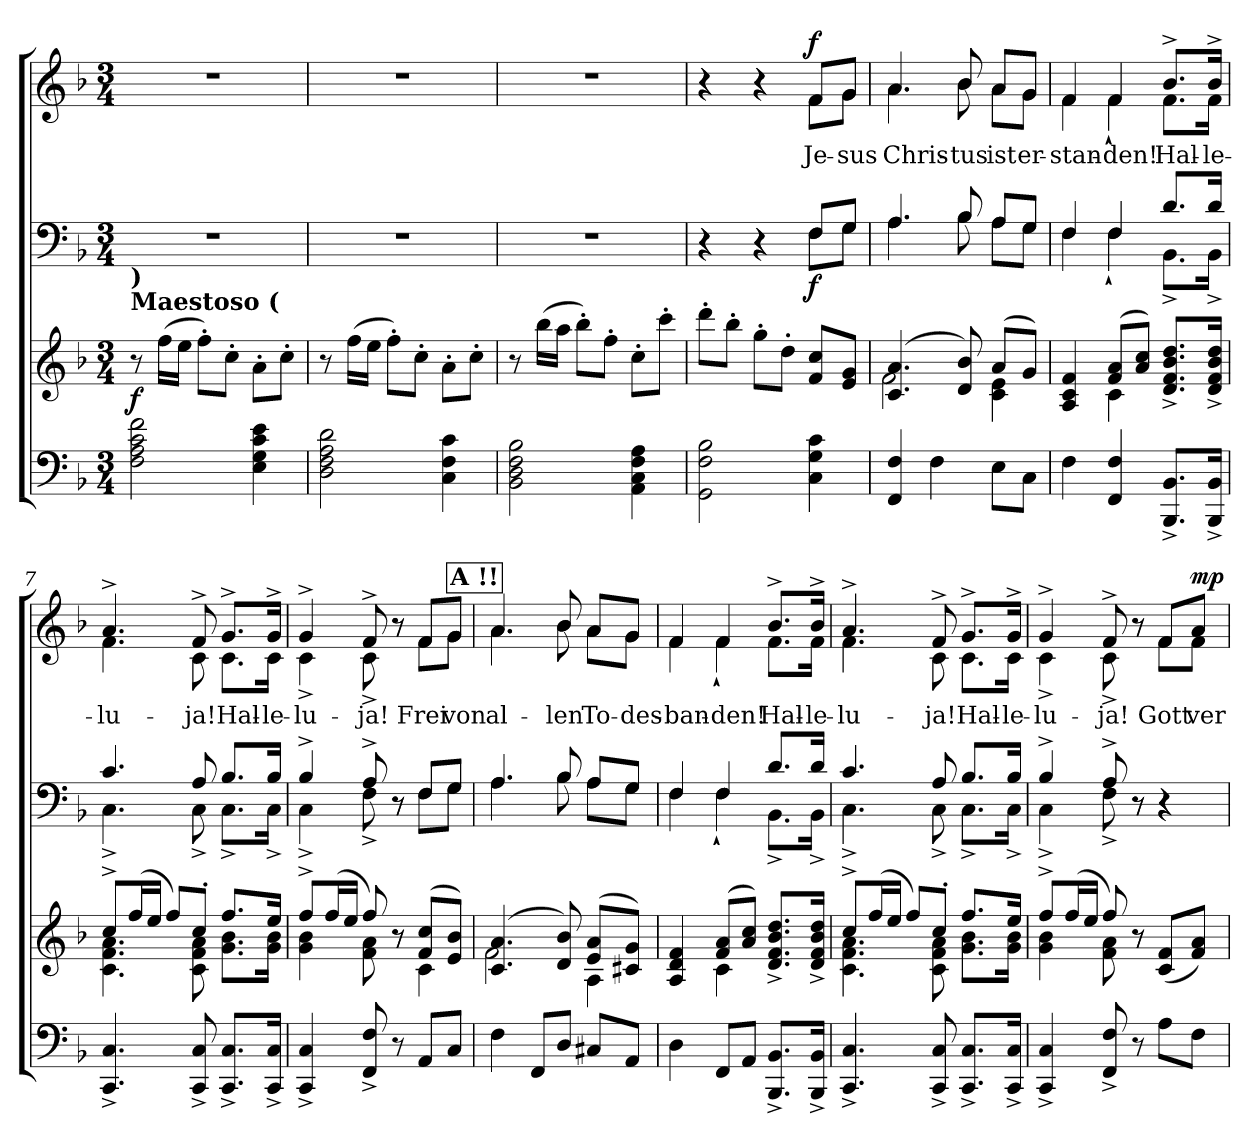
**kern	**kern	**dynam	**kern	**dynam	**kern	**text	**dynam
*part3	*part3	*part3	*part2	*part2	*part1	*part1	*part1
*staff4	*staff3	*staff3/4	*staff2	*staff2	*staff1	*staff1	*staff1
*clefF4	*clefG2	*	*clefF4	*	*clefG2	*	*
*k[b-]	*k[b-]	*	*k[b-]	*	*k[b-]	*	*
*F:	*F:	*	*F:	*	*F:	*	*
*M3/4	*M3/4	*	*M3/4	*	*M3/4	*	*
*MM104	*MM104	*	*MM104	*	*MM104	*	*
=1	=1	=1	=1	=1	=1	=1	=1
!	!LO:TX:a:B:t=Maestoso (	!	!	!	!	!	!
!	!LO:TX:a:B:t=)	!	!	!	!	!	!
!	!	!LO:DY:b	!	!	!	!	!
2F\ 2A\ 2c\ 2f\	8r	f	2.r	.	2.r	.	.
.	(>16ff\LL	.	.	.	.	.	.
.	16ee\JJ	.	.	.	.	.	.
.	8ff'>\L)	.	.	.	.	.	.
.	8cc'>\J	.	.	.	.	.	.
4E\ 4G\ 4c\ 4e\	8a'>\L	.	.	.	.	.	.
.	8cc'>\J	.	.	.	.	.	.
=2	=2	=2	=2	=2	=2	=2	=2
2D\ 2F\ 2A\ 2d\	8r	.	2.r	.	2.r	.	.
.	(>16ff\LL	.	.	.	.	.	.
.	16ee\JJ	.	.	.	.	.	.
.	8ff'>\L)	.	.	.	.	.	.
.	8cc'>\J	.	.	.	.	.	.
4C\ 4F\ 4c\	8a'>\L	.	.	.	.	.	.
.	8cc'>\J	.	.	.	.	.	.
=3	=3	=3	=3	=3	=3	=3	=3
2BB-\ 2D\ 2F\ 2B-\	8r	.	2.r	.	2.r	.	.
.	(>16bb-\LL	.	.	.	.	.	.
.	16aa\JJ	.	.	.	.	.	.
.	8bb-'>\L)	.	.	.	.	.	.
.	8ff'>\J	.	.	.	.	.	.
4AA\ 4C\ 4F\ 4A\	8cc'>\L	.	.	.	.	.	.
.	8ccc'>\J	.	.	.	.	.	.
!!LO:LB:g=z
=4	=4	=4	=4	=4	=4	=4	=4
*	*	*	*^	*	*^	*	*
2GG\ 2F\ 2B-\	8ddd'>\L	.	4rC	4rC	.	4ra	4ra	.	.
.	8bb-'>\J	.	.	.	.	.	.	.	.
.	8gg'>\L	.	4rC	4rC	.	4ra	4ra	.	.
.	8dd'>\J	.	.	.	.	.	.	.	.
!	!	!	!	!	!LO:DY:b	!	!	!LO:LY:b	!LO:DY:b
4C\ 4G\ 4c\	8f/ 8cc/L	.	8F/L	8F\L	f	8f/L	8f\L	Je-	f
!	!	!	!	!	!	!	!	!LO:LY:b	!
.	8e/ 8g/J	.	8G/J	8G\J	.	8g/J	8g\J	-sus	.
=5	=5	=5	=5	=5	=5	=5	=5	=5	=5
*	*^	*	*	*	*	*	*	*	*
!	!	!	!	!	!	!	!	!	!LO:LY:b	!
4FF/ 4F/	(4.c/ 4.a/	2f\	.	4.A/	4.A\	.	4.a/	4.a\	Chris-	.
4F\	.	.	.	.	.	.	.	.	.	.
!	!	!	!	!	!	!	!	!	!LO:LY:b	!
.	8d/ 8b-/)	.	.	8B-/	8B-\	.	8b-/	8b-\	-tus	.
!	!	!	!	!	!	!	!	!	!LO:LY:b	!
8E\L	(>8a/L	4c\ 4e\	.	8A/L	8A\L	.	8a/L	8a\L	ist	.
!	!	!	!	!	!	!	!	!	!LO:LY:b	!
8C\J	8g/J)	.	.	8G/J	8G\J	.	8g/J	8g\J	er-	.
=6	=6	=6	=6	=6	=6	=6	=6	=6	=6	=6
!	!	!	!	!	!	!	!	!	!LO:LY:b	!
4F\	4A/ 4c/ 4f/	4ryy	.	4F/	4F\	.	4f/	4f\	-stan-	.
!	!	!	!	!	!	!	!	!	!LO:LY:b	!
4FF/ 4F/	(>8f/ 8a/L	4c\	.	4F/	4F`<\	.	4f/	4f`<\	-den!	.
.	8a/ 8cc/J)	.	.	.	.	.	.	.	.	.
!	!	!	!	!	!	!	!	!	!LO:LY:b	!
8.BBB-/^< 8.BB-/^<L	8.d/^< 8.f/^< 8.b-/^< 8.dd/^<L	4ryy	.	8.d/L	8.BB-^<\L	.	8.b-^>/L	8.f\L	Hal-	.
!	!	!	!	!	!	!	!	!	!LO:LY:b	!
16BBB-/^< 16BB-/^<Jk	16d/^< 16f/^< 16b-/^< 16dd/^<Jk	.	.	16d/Jk	16BB-^<\Jk	.	16b-^>/Jk	16f\Jk	-le-	.
=7	=7	=7	=7	=7	=7	=7	=7	=7	=7	=7
!	!	!	!	!	!	!	!	!	!LO:LY:b	!
4.CC/^< 4.C/^<	8cc^>/L	4.c\ 4.f\ 4.a\	.	4.c/	4.C^<\	.	4.a^>/	4.f\	-lu-	.
.	(>16ff/L	.	.	.	.	.	.	.	.	.
.	16ee/JJ	.	.	.	.	.	.	.	.	.
.	8ff/L)	.	.	.	.	.	.	.	.	.
!	!	!	!	!	!	!	!	!	!LO:LY:b	!
8CC/^< 8C/^<	8cc'>/J	8c\ 8f\ 8a\	.	8A/	8C^<\	.	8f^>/	8c\	-ja!	.
!	!	!	!	!	!	!	!	!	!LO:LY:b	!
8.CC/^< 8.C/^<L	8.ff/L	8.g\ 8.b-\L	.	8.B-/L	8.C^<\L	.	8.g^>/L	8.c\L	Hal-	.
!	!	!	!	!	!	!	!	!	!LO:LY:b	!
16CC/^< 16C/^<Jk	16ee/Jk	16g\ 16b-\Jk	.	16B-/Jk	16C^<\Jk	.	16g^>/Jk	16c\Jk	-le-	.
!!LO:LB:g=z	!!
=8	=8	=8	=8	=8	=8	=8	=8	=8	=8	=8
!	!	!	!	!	!	!	!	!	!LO:LY:b	!
4CC/^< 4C/^<	8ff^>/L	4g\ 4b-\	.	4B-^>/	4C^<\	.	4g^>/	4c^<\	-lu-	.
.	(>16ff/L	.	.	.	.	.	.	.	.	.
.	16ee/JJ	.	.	.	.	.	.	.	.	.
!	!	!	!	!	!	!	!	!	!LO:LY:b	!
8FF/^< 8F/^<	8ff/)	8f\ 8a\	.	8A^>/	8F^<\	.	8f^>/	8c^<\	-ja!	.
8r	8ra	8ra	.	8rC	8rC	.	8ra	8ra	.	.
!	!	!	!	!	!	!	!	!	!LO:LY:b	!
8AA/L	(>8f/ 8cc/L	4c\	.	8F/L	8F\L	.	8f/L	8f\L	Frei	.
!	!	!	!	!	!	!	!	!	!LO:LY:b	!
8C/J	8e/ 8b-/J)	.	.	8G/J	8G\J	.	8g/J	8g\J	von	.
!!LO:REH:place=s1:a:B:fs=11.1:t=A	!!
=9	=9	=9	=9	=9	=9	=9	=9	=9	=9	=9
!	!	!	!	!	!	!	!	!	!LO:LY:b	!
4F\	(4.c/ 4.a/	2f\	.	4.A/	4.A\	.	4.a/	4.a\	al-	.
8FF/L	.	.	.	.	.	.	.	.	.	.
!	!	!	!	!	!	!	!	!	!LO:LY:b	!
8D/J	8d/ 8b-/)	.	.	8B-/	8B-\	.	8b-/	8b-\	-len	.
!	!	!	!	!	!	!	!	!	!LO:LY:b	!
8C#X/L	(>8e/ 8a/L	4A\	.	8A/L	8A\L	.	8a/L	8a\L	To-	.
!	!	!	!	!	!	!	!	!	!LO:LY:b	!
8AA/J	8c#X/ 8g/J)	.	.	8G/J	8G\J	.	8g/J	8g\J	-des-	.
=10	=10	=10	=10	=10	=10	=10	=10	=10	=10	=10
!	!	!	!	!	!	!	!	!	!LO:LY:b	!
4D\	4A/ 4d/ 4f/	4ryy	.	4F/	4F\	.	4f/	4f\	-ban-	.
!	!	!	!	!	!	!	!	!	!LO:LY:b	!
8FF/L	(>8f/ 8a/L	4c\	.	4F/	4F`<\	.	4f/	4f`<\	-den!	.
8AA/J	8a/ 8cc/J)	.	.	.	.	.	.	.	.	.
!	!	!	!	!	!	!	!	!	!LO:LY:b	!
8.BBB-/^< 8.BB-/^<L	8.d/^< 8.f/^< 8.b-/^< 8.dd/^<L	4ryy	.	8.d/L	8.BB-^<\L	.	8.b-^>/L	8.f\L	Hal-	.
!	!	!	!	!	!	!	!	!	!LO:LY:b	!
16BBB-/^< 16BB-/^<Jk	16d/^< 16f/^< 16b-/^< 16dd/^<Jk	.	.	16d/Jk	16BB-^<\Jk	.	16b-^>/Jk	16f\Jk	-le-	.
=11	=11	=11	=11	=11	=11	=11	=11	=11	=11	=11
!	!	!	!	!	!	!	!	!	!LO:LY:b	!
4.CC/^< 4.C/^<	8cc^>/L	4.c\ 4.f\ 4.a\	.	4.c/	4.C^<\	.	4.a^>/	4.f\	-lu-	.
.	(>16ff/L	.	.	.	.	.	.	.	.	.
.	16ee/JJ	.	.	.	.	.	.	.	.	.
.	8ff/L)	.	.	.	.	.	.	.	.	.
!	!	!	!	!	!	!	!	!	!LO:LY:b	!
8CC/^< 8C/^<	8cc'>/J	8c\ 8f\ 8a\	.	8A/	8C^<\	.	8f^>/	8c\	-ja!	.
!	!	!	!	!	!	!	!	!	!LO:LY:b	!
8.CC/^< 8.C/^<L	8.ff/L	8.g\ 8.b-\L	.	8.B-/L	8.C^<\L	.	8.g^>/L	8.c\L	Hal-	.
!	!	!	!	!	!	!	!	!	!LO:LY:b	!
16CC/^< 16C/^<Jk	16ee/Jk	16g\ 16b-\Jk	.	16B-/Jk	16C^<\Jk	.	16g^>/Jk	16c\Jk	-le-	.
!!LO:PB:g=z	!!
=12	=12	=12	=12	=12	=12	=12	=12	=12	=12	=12
!	!	!	!	!	!	!	!	!	!LO:LY:b	!
*^	*	*^	*	*	*	*	*	*	*	*
4CC/^< 4C/^<	2ryy	8ff^>/L	4g\ 4b-\	2ryy	.	4B-^>/	4C^<\	.	4g^>/	4c^<\	-lu-	.
.	.	(>16ff/L	.	.	.	.	.	.	.	.	.	.
.	.	16ee/JJ	.	.	.	.	.	.	.	.	.	.
!	!	!	!	!	!	!	!	!	!	!	!LO:LY:b	!
8FF/^< 8F/^<	.	8ff/)	8f\ 8a\	.	.	8A^>/	8F^<\	.	8f^>/	8c^<\	-ja!	.
8r	.	8ra	8ra	.	.	8rC	8rC	.	8ra	8ra	.	.
!	!	!	!	!	!	!	!	!	!	!	!LO:LY:b	!
8A\L	16.ryy	(>8c/ 8f/L	4ryy	16.ryy	.	4rC	4rC	.	8f/L	8f\L	Gott	.
!	!	!	!	!	!LO:DY:b=2	!	!	!	!	!	!	!
!	!	!	!	!	!LO:DY:n=1:b	!	!	!	!	!	!	!
.	8ryy	.	.	8ryy	mf mf	.	.	.	.	.	.	.
!	!	!	!	!	!	!	!	!	!	!	!LO:LY:b	!LO:DY:a
8F\J	.	8f/ 8a/J)	.	.	.	.	.	.	8a/J	8f\J	ver-	mp
.	32ryy	.	.	32ryy	.	.	.	.	.	.	.	.
*v	*v	*	*	*	*	*v	*v	*	*v	*v	*	*
*	*v	*v	*v	*	*	*	*	*	*
=	=	=	=	=	=	=	=
*-	*-	*-	*-	*-	*-	*-	*-
